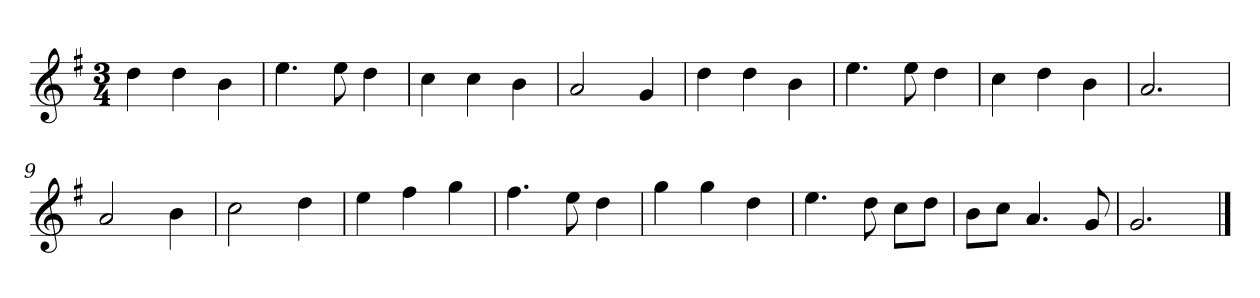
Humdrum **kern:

**kern
*part1
*staff1
*k[f#]
*M3/4
*MM120
=1
4dd
4dd
4b
=2
4.ee
8ee
4dd
=3
4cc
4cc
4b
=4
2a
4g
=5
4dd
4dd
4b
=6
4.ee
8ee
4dd
=7
4cc
4dd
4b
=8
2.a
=9
2a
4b
=10
2cc
4dd
=11
4ee
4ff#
4gg
=12
4.ff#
8ee
4dd
=13
4gg
4gg
4dd
=14
4.ee
8dd
8ccL
8ddJ
=15
8bL
8ccJ
4.a
8g
=16
2.g
==
*-
